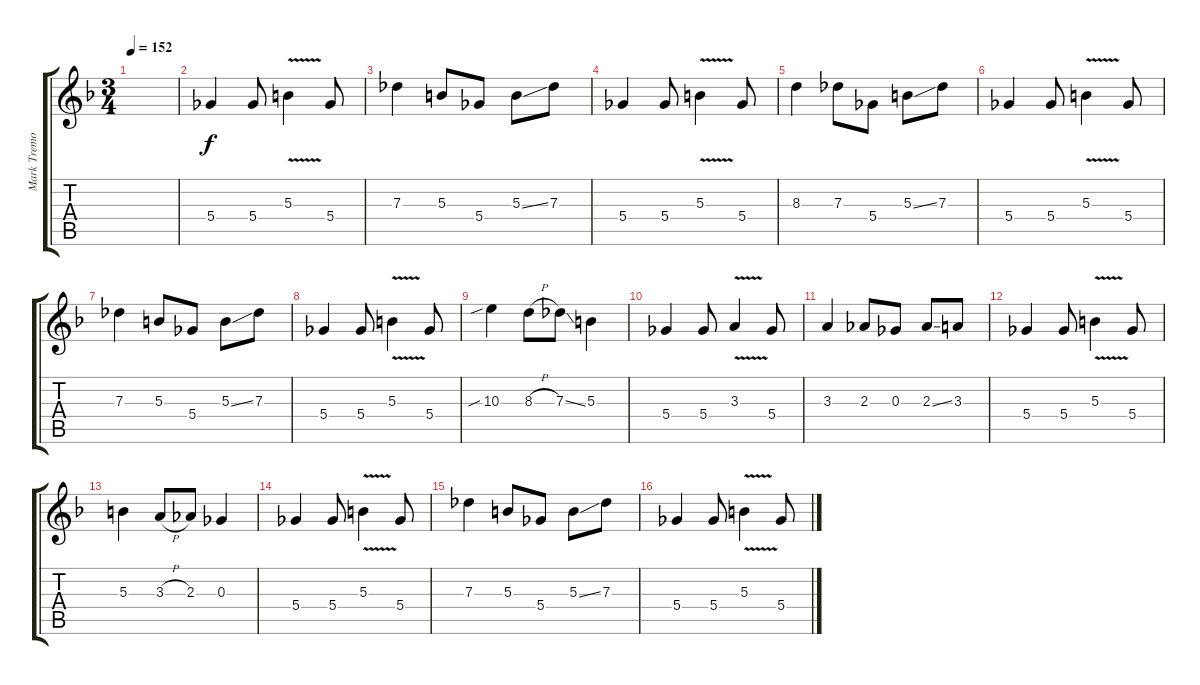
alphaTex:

\track ("Mark Tremonti" "Mark Tremo") {instrument electricguitarclean}
\staff {score tabs}
\tuning (Eb4 Bb3 Gb3 Db3 Ab2 Eb2) {hide}
\ts (3 4)
\tempo 152
\clef g2
\ks dminor
|
5.4.4{volume 11 instrument electricguitarclean} 5.4.8 5.3{v}.4 5.4.8 |
7.3.4 5.3.8 5.4.8 5.3{ss}.8 7.3.8 |
5.4.4 5.4.8 5.3{v}.4 5.4.8 |
8.3.4 7.3.8 5.4.8 5.3{ss}.8 7.3.8 |
5.4.4 5.4.8 5.3{v}.4 5.4.8 |
7.3.4 5.3.8 5.4.8 5.3{ss}.8 7.3.8 |
5.4.4 5.4.8 5.3{v}.4 5.4.8 |
10.3{sib}.4 8.3{h}.8 7.3{ss}.8 5.3.4 |
5.4.4 5.4.8 3.3{v}.4 5.4.8 |
3.3.4 2.3.8 0.3.8 2.3{ss}.8 3.3.8 |
5.4.4 5.4.8 5.3{v}.4 5.4.8 |
5.3.4 3.3{h}.8 2.3.8 0.3.4 |
5.4.4 5.4.8 5.3{v}.4 5.4.8 |
7.3.4 5.3.8 5.4.8 5.3{ss}.8 7.3.8 |
5.4.4 5.4.8 5.3{v}.4 5.4.8
